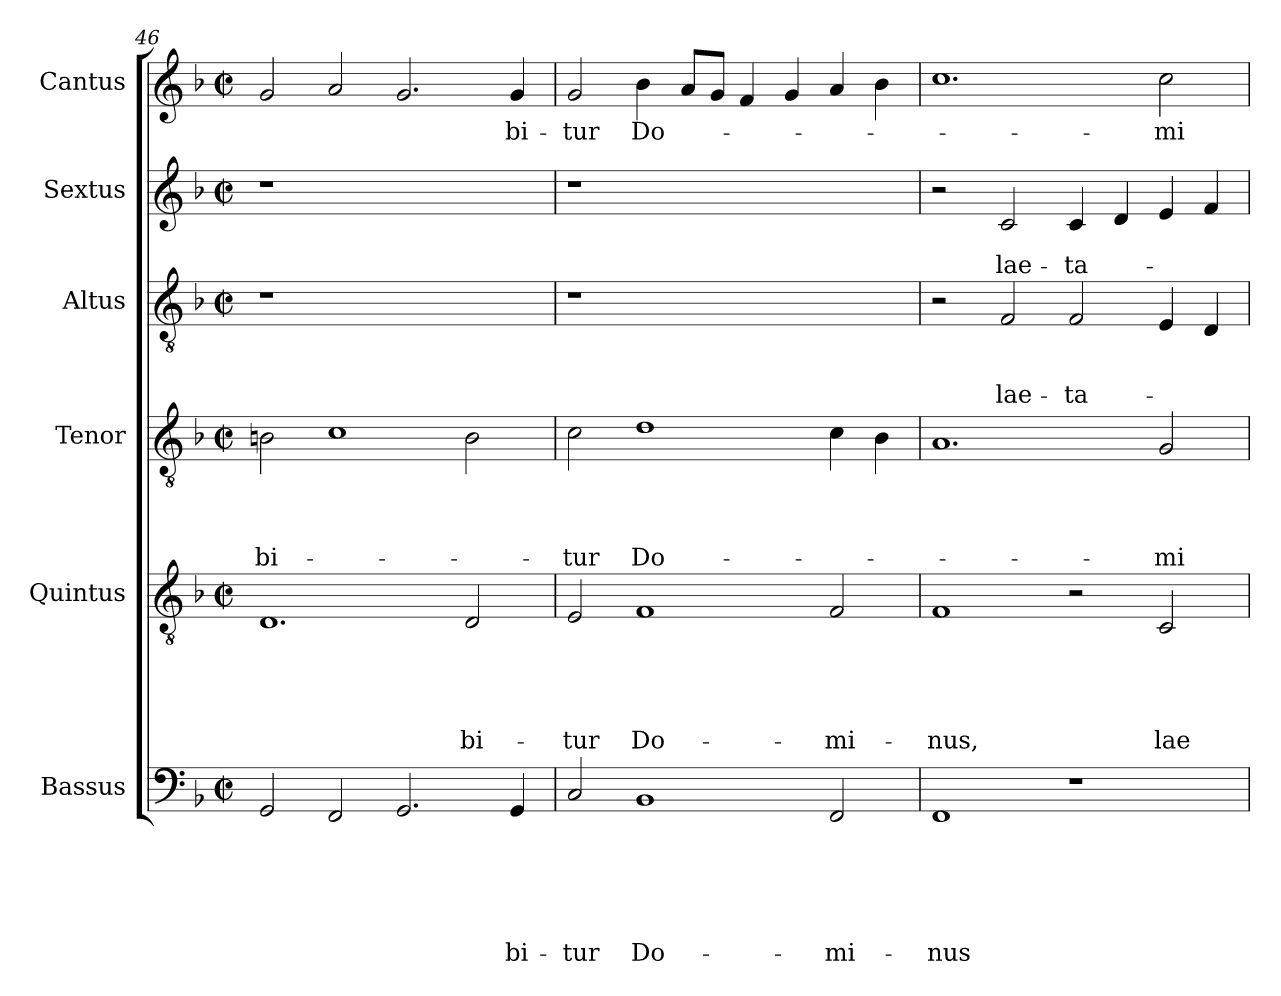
**kern	**text	**text	**text	**text	**text	**text	**kern	**text	**text	**text	**text	**text	**kern	**text	**text	**text	**text	**kern	**text	**text	**text	**kern	**text	**text	**kern	**text
*part6	*part6	*part6	*part6	*part6	*part6	*part6	*part5	*part5	*part5	*part5	*part5	*part5	*part4	*part4	*part4	*part4	*part4	*part3	*part3	*part3	*part3	*part2	*part2	*part2	*part1	*part1
*staff6	*staff6	*staff6	*staff6	*staff6	*staff6	*staff6	*staff5	*staff5	*staff5	*staff5	*staff5	*staff5	*staff4	*staff4	*staff4	*staff4	*staff4	*staff3	*staff3	*staff3	*staff3	*staff2	*staff2	*staff2	*staff1	*staff1
*I"Bassus	*	*	*	*	*	*	*I"Quintus	*	*	*	*	*	*I"Tenor	*	*	*	*	*I"Altus	*	*	*	*I"Sextus	*	*	*I"Cantus	*
*clefF4	*	*	*	*	*	*	*clefGv2	*	*	*	*	*	*clefGv2	*	*	*	*	*clefGv2	*	*	*	*clefG2	*	*	*clefG2	*
*k[b-]	*	*	*	*	*	*	*k[b-]	*	*	*	*	*	*k[b-]	*	*	*	*	*k[b-]	*	*	*	*k[b-]	*	*	*k[b-]	*
*F:	*	*	*	*	*	*	*F:	*	*	*	*	*	*F:	*	*	*	*	*F:	*	*	*	*F:	*	*	*F:	*
*M2/2	*	*	*	*	*	*	*M2/2	*	*	*	*	*	*M2/2	*	*	*	*	*M2/2	*	*	*	*M2/2	*	*	*M2/2	*
*met(c|)	*	*	*	*	*	*	*met(c|)	*	*	*	*	*	*met(c|)	*	*	*	*	*met(c|)	*	*	*	*met(c|)	*	*	*met(c|)	*
=46	=46	=46	=46	=46	=46	=46	=46	=46	=46	=46	=46	=46	=46	=46	=46	=46	=46	=46	=46	=46	=46	=46	=46	=46	=46	=46
!	!	!	!	!	!	!	!	!	!	!	!	!	!	!	!	!	!LO:LY:b	!	!	!	!	!	!	!	!	!
2GG/	.	.	.	.	.	.	1.D	.	.	.	.	.	2Bn\	.	.	.	-bi-	1r	.	.	.	1r	.	.	2g/	.
2FF/	.	.	.	.	.	.	.	.	.	.	.	.	1c	.	.	.	.	.	.	.	.	.	.	.	2a/	.
2.GG/	.	.	.	.	.	.	.	.	.	.	.	.	.	.	.	.	.	1ryy	.	.	.	1ryy	.	.	2.g/	.
!	!	!	!	!	!	!	!	!	!	!	!	!LO:LY:b	!	!	!	!	!	!	!	!	!	!	!	!	!	!
.	.	.	.	.	.	.	2D/	.	.	.	.	-bi-	2B\	.	.	.	.	.	.	.	.	.	.	.	.	.
!	!	!	!	!	!	!LO:LY:b	!	!	!	!	!	!	!	!	!	!	!	!	!	!	!	!	!	!	!	!LO:LY:b
4GG/	.	.	.	.	.	-bi-	.	.	.	.	.	.	.	.	.	.	.	.	.	.	.	.	.	.	4g/	-bi-
=47	=47	=47	=47	=47	=47	=47	=47	=47	=47	=47	=47	=47	=47	=47	=47	=47	=47	=47	=47	=47	=47	=47	=47	=47	=47	=47
!	!	!	!	!	!	!LO:LY:b	!	!	!	!	!	!LO:LY:b	!	!	!	!	!LO:LY:b	!	!	!	!	!	!	!	!	!LO:LY:b
2C/	.	.	.	.	.	-tur	2E/	.	.	.	.	-tur	2c\	.	.	.	-tur	1r	.	.	.	1r	.	.	2g/	-tur
!	!	!	!	!	!	!LO:LY:b	!	!	!	!	!	!LO:LY:b	!	!	!	!	!LO:LY:b	!	!	!	!	!	!	!	!	!LO:LY:b
1BB-	.	.	.	.	.	Do-	1F	.	.	.	.	Do-	1d	.	.	.	Do-	.	.	.	.	.	.	.	4b-\	Do-
.	.	.	.	.	.	.	.	.	.	.	.	.	.	.	.	.	.	.	.	.	.	.	.	.	8a/L	.
.	.	.	.	.	.	.	.	.	.	.	.	.	.	.	.	.	.	.	.	.	.	.	.	.	8g/J	.
.	.	.	.	.	.	.	.	.	.	.	.	.	.	.	.	.	.	1ryy	.	.	.	1ryy	.	.	4f/	.
.	.	.	.	.	.	.	.	.	.	.	.	.	.	.	.	.	.	.	.	.	.	.	.	.	4g/	.
!	!	!	!	!	!	!LO:LY:b	!	!	!	!	!	!LO:LY:b	!	!	!	!	!	!	!	!	!	!	!	!	!	!
2FF/	.	.	.	.	.	-mi-	2F/	.	.	.	.	-mi-	4c\	.	.	.	.	.	.	.	.	.	.	.	4a/	.
.	.	.	.	.	.	.	.	.	.	.	.	.	4B-\	.	.	.	.	.	.	.	.	.	.	.	4b-\	.
=48	=48	=48	=48	=48	=48	=48	=48	=48	=48	=48	=48	=48	=48	=48	=48	=48	=48	=48	=48	=48	=48	=48	=48	=48	=48	=48
!	!	!	!	!	!	!LO:LY:b	!	!	!	!	!	!LO:LY:b	!	!	!	!	!	!	!	!	!	!	!	!	!	!
1FF	.	.	.	.	.	-nus	1F	.	.	.	.	-nus,	1.A	.	.	.	.	2r	.	.	.	2r	.	.	1.cc	.
!	!	!	!	!	!	!	!	!	!	!	!	!	!	!	!	!	!	!	!	!	!LO:LY:b	!	!	!LO:LY:b	!	!
.	.	.	.	.	.	.	.	.	.	.	.	.	.	.	.	.	.	2F/	.	.	lae-	2c/	.	lae-	.	.
!	!	!	!	!	!	!	!	!	!	!	!	!	!	!	!	!	!	!	!	!	!LO:LY:b	!	!	!LO:LY:b	!	!
1r	.	.	.	.	.	.	2r	.	.	.	.	.	.	.	.	.	.	2F/	.	.	-ta-	4c/	.	-ta-	.	.
.	.	.	.	.	.	.	.	.	.	.	.	.	.	.	.	.	.	.	.	.	.	4d/	.	.	.	.
!	!	!	!	!	!	!	!	!	!	!	!	!LO:LY:b	!	!	!	!	!LO:LY:b	!	!	!	!	!	!	!	!	!LO:LY:b
.	.	.	.	.	.	.	2C/	.	.	.	.	lae-	2G/	.	.	.	-mi-	4E/	.	.	.	4e/	.	.	2cc\	-mi-
.	.	.	.	.	.	.	.	.	.	.	.	.	.	.	.	.	.	4D/	.	.	.	4f/	.	.	.	.
=	=	=	=	=	=	=	=	=	=	=	=	=	=	=	=	=	=	=	=	=	=	=	=	=	=	=
*-	*-	*-	*-	*-	*-	*-	*-	*-	*-	*-	*-	*-	*-	*-	*-	*-	*-	*-	*-	*-	*-	*-	*-	*-	*-	*-
